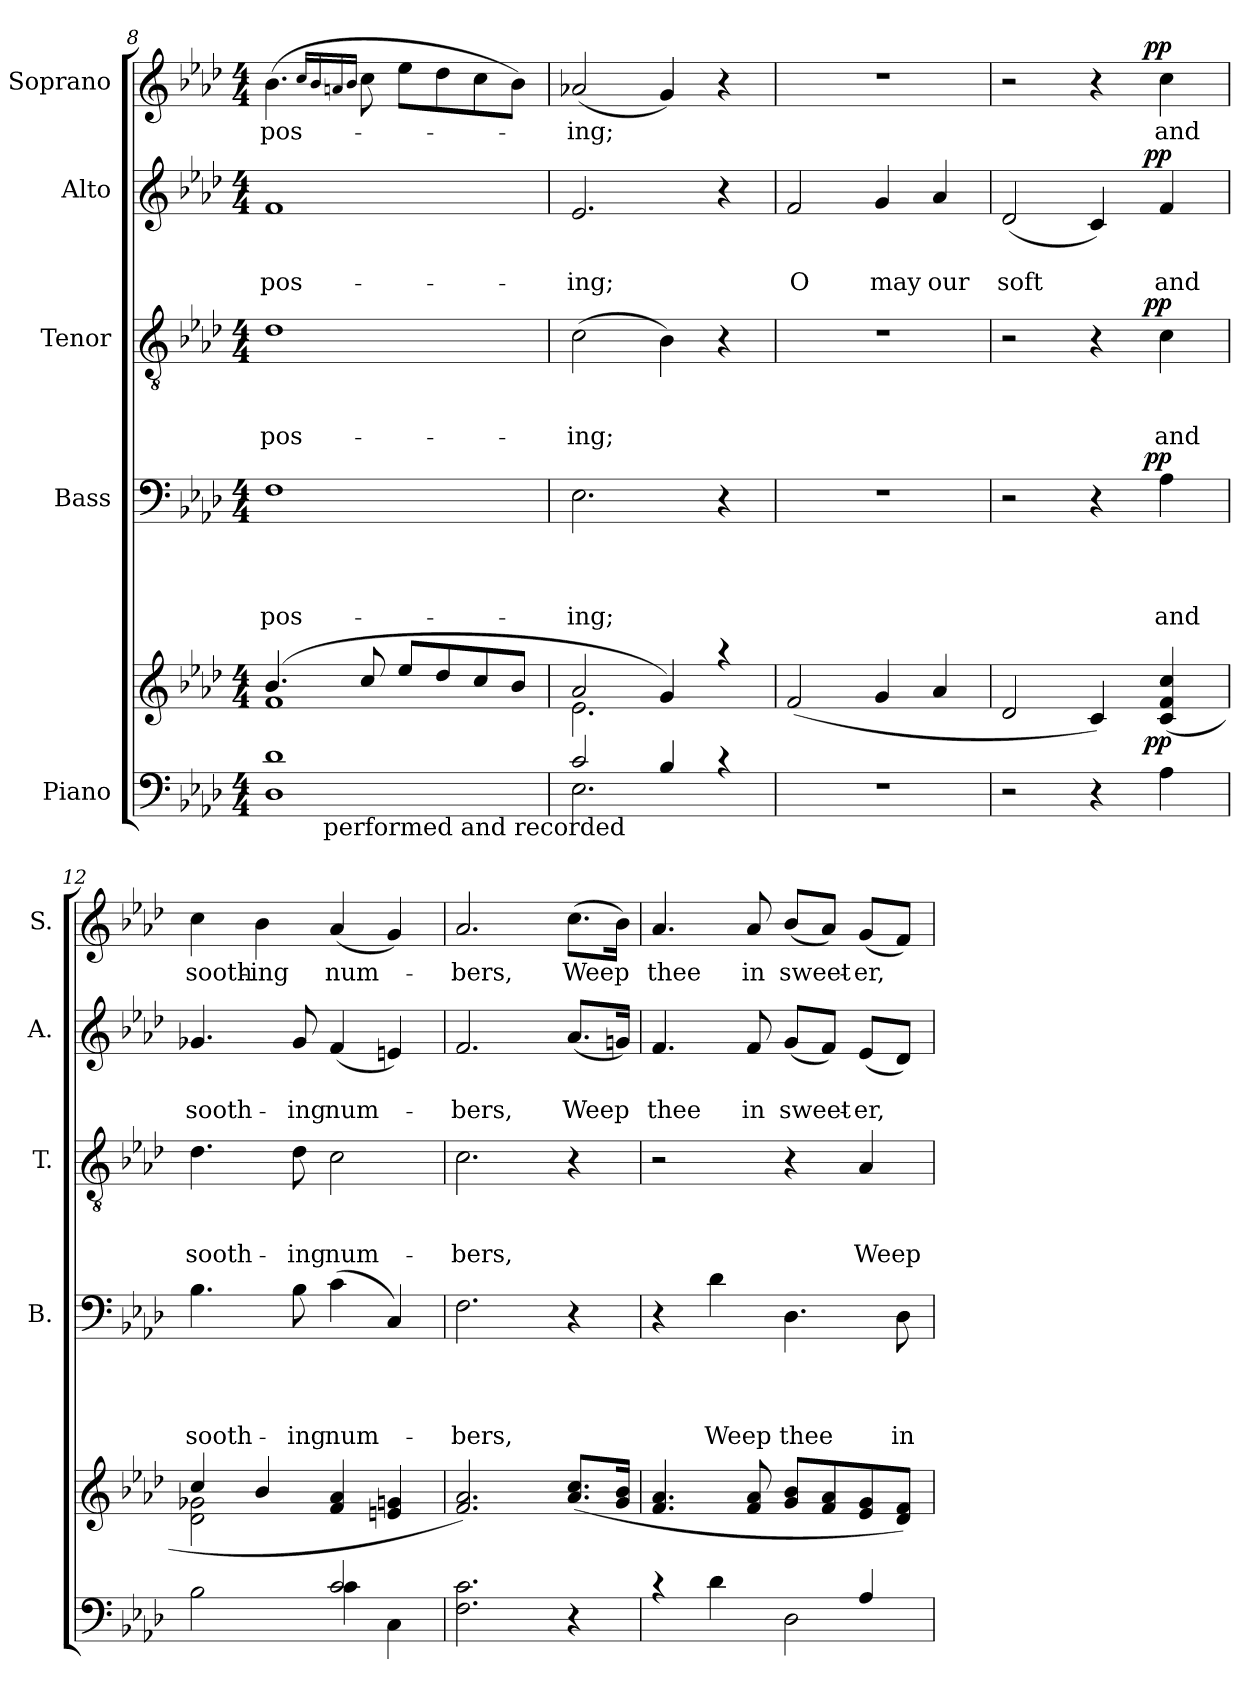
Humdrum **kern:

**kern	**kern	**dynam	**kern	**text	**text	**text	**text	**dynam	**kern	**text	**text	**text	**dynam	**kern	**text	**text	**dynam	**kern	**text	**dynam
*part5	*part5	*part5	*part4	*part4	*part4	*part4	*part4	*part4	*part3	*part3	*part3	*part3	*part3	*part2	*part2	*part2	*part2	*part1	*part1	*part1
*staff6	*staff5	*staff5/6	*staff4	*staff4	*staff4	*staff4	*staff4	*staff4	*staff3	*staff3	*staff3	*staff3	*staff3	*staff2	*staff2	*staff2	*staff2	*staff1	*staff1	*staff1
*I"Piano	*	*	*I"Bass	*	*	*	*	*	*I"Tenor	*	*	*	*	*I"Alto	*	*	*	*I"Soprano	*	*
*	*	*	*I'B.	*	*	*	*	*	*I'T.	*	*	*	*	*I'A.	*	*	*	*I'S.	*	*
*clefF4	*clefG2	*	*clefF4	*	*	*	*	*	*clefGv2	*	*	*	*	*clefG2	*	*	*	*clefG2	*	*
*k[b-e-a-d-]	*k[b-e-a-d-]	*	*k[b-e-a-d-]	*	*	*	*	*	*k[b-e-a-d-]	*	*	*	*	*k[b-e-a-d-]	*	*	*	*k[b-e-a-d-]	*	*
*A-:	*A-:	*	*A-:	*	*	*	*	*	*A-:	*	*	*	*	*A-:	*	*	*	*A-:	*	*
*M4/4	*M4/4	*	*M4/4	*	*	*	*	*	*M4/4	*	*	*	*	*M4/4	*	*	*	*M4/4	*	*
=8	=8	=8	=8	=8	=8	=8	=8	=8	=8	=8	=8	=8	=8	=8	=8	=8	=8	=8	=8	=8
*	*^	*	*	*	*	*	*	*	*	*	*	*	*	*	*	*	*	*	*	*
!	!	!	!	!	!	!	!	!LO:LY:b	!	!	!	!	!LO:LY:b	!	!	!	!LO:LY:b	!	!	!LO:LY:b	!
*^	*	*	*	*	*	*	*	*	*	*	*	*	*	*	*	*	*	*	*	*	*
1D- 1d-	4ryy	(4.b-/	1f	.	1F	.	.	.	-pos-	.	1d-	.	.	-pos-	.	1f	.	-pos-	.	(>4.b-\	-pos-	.
!	!LO:TX:b:t=performed and recorded	!	!	!	!	!	!	!	!	!	!	!	!	!	!	!	!	!	!	!	!	!
.	2.ryy	.	.	.	.	.	.	.	.	.	.	.	.	.	.	.	.	.	.	.	.	.
.	.	.	.	.	.	.	.	.	.	.	.	.	.	.	.	.	.	.	.	16qcc/LL	.	.
.	.	.	.	.	.	.	.	.	.	.	.	.	.	.	.	.	.	.	.	16qb-/	.	.
.	.	.	.	.	.	.	.	.	.	.	.	.	.	.	.	.	.	.	.	16qan/	.	.
.	.	.	.	.	.	.	.	.	.	.	.	.	.	.	.	.	.	.	.	16qb-/JJ	.	.
.	.	8cc/	.	.	.	.	.	.	.	.	.	.	.	.	.	.	.	.	.	8cc\	.	.
.	.	8ee-/L	.	.	.	.	.	.	.	.	.	.	.	.	.	.	.	.	.	8ee-\L	.	.
.	.	8dd-/	.	.	.	.	.	.	.	.	.	.	.	.	.	.	.	.	.	8dd-\	.	.
.	.	8cc/	.	.	.	.	.	.	.	.	.	.	.	.	.	.	.	.	.	8cc\	.	.
.	.	8b-/J	.	.	.	.	.	.	.	.	.	.	.	.	.	.	.	.	.	8b-\J)	.	.
=9	=9	=9	=9	=9	=9	=9	=9	=9	=9	=9	=9	=9	=9	=9	=9	=9	=9	=9	=9	=9	=9	=9
!	!	!	!	!	!	!	!	!	!LO:LY:b	!	!	!	!	!LO:LY:b	!	!	!	!LO:LY:b	!	!	!LO:LY:b	!
2c/	2.E-\	2a-/	2.e-\	.	2.E-\	.	.	.	-ing;	.	(>2c\	.	.	-ing;	.	2.e-/	.	-ing;	.	(<2a-X/	-ing;	.
4B-/	.	4g/)	.	.	.	.	.	.	.	.	4B-\)	.	.	.	.	.	.	.	.	4g/)	.	.
4rc	4ryy	4raa	4ryy	.	4r	.	.	.	.	.	4r	.	.	.	.	4r	.	.	.	4r	.	.
!!LO:PB:g=z
=10	=10	=10	=10	=10	=10	=10	=10	=10	=10	=10	=10	=10	=10	=10	=10	=10	=10	=10	=10	=10	=10	=10
!	!	!	!	!	!	!	!	!	!	!	!	!	!	!	!	!	!	!LO:LY:b	!	!	!	!
*v	*v	*	*	*	*	*	*	*	*	*	*	*	*	*	*	*	*	*	*	*	*	*
*	*v	*v	*	*	*	*	*	*	*	*	*	*	*	*	*	*	*	*	*	*	*
1r	(<2f/	.	1r	.	.	.	.	.	1r	.	.	.	.	2f/	.	O	.	1r	.	.
!	!	!	!	!	!	!	!	!	!	!	!	!	!	!	!	!LO:LY:b	!	!	!	!
.	4g/	.	.	.	.	.	.	.	.	.	.	.	.	4g/	.	may	.	.	.	.
!	!	!	!	!	!	!	!	!	!	!	!	!	!	!	!	!LO:LY:b	!	!	!	!
.	4a-/	.	.	.	.	.	.	.	.	.	.	.	.	4a-/	.	our	.	.	.	.
=11	=11	=11	=11	=11	=11	=11	=11	=11	=11	=11	=11	=11	=11	=11	=11	=11	=11	=11	=11	=11
!	!	!	!	!	!	!	!	!	!	!	!	!	!	!	!	!LO:LY:b	!	!	!	!
*	*^	*	*^	*	*	*	*	*	*^	*	*	*	*	*^	*	*	*	*^	*	*
2r	2d-/	2ryy	.	2r	2ryy	.	.	.	.	.	2r	2ryy	.	.	.	.	(<2d-/	2ryy	.	soft	.	2r	2ryy	.	.
4r	4c/)	8..ryy	.	4r	8..ryy	.	.	.	.	.	4r	8..ryy	.	.	.	.	4c/)	8..ryy	.	.	.	4r	8..ryy	.	.
!	!	!	!LO:DY:b	!	!	!	!	!	!	!LO:DY:a	!	!	!	!	!	!LO:DY:a	!	!	!	!	!LO:DY:a	!	!	!	!LO:DY:a
.	.	4ryy	pp	.	4ryy	.	.	.	.	pp	.	4ryy	.	.	.	pp	.	4ryy	.	.	pp	.	4ryy	.	pp
!	!	!	!	!	!	!	!	!	!LO:LY:b	!	!	!	!	!	!LO:LY:b	!	!	!	!	!LO:LY:b	!	!	!	!LO:LY:b	!
4A-\	(4c/ 4f/ 4cc/	.	.	4A-\	.	.	.	.	and	.	4c\	.	.	.	and	.	4f/	.	.	and	.	4cc\	.	and	.
.	.	32ryy	.	.	32ryy	.	.	.	.	.	.	32ryy	.	.	.	.	.	32ryy	.	.	.	.	32ryy	.	.
=12	=12	=12	=12	=12	=12	=12	=12	=12	=12	=12	=12	=12	=12	=12	=12	=12	=12	=12	=12	=12	=12	=12	=12	=12	=12
*^	*	*	*	*	*	*	*	*	*	*	*	*	*	*	*	*	*	*	*	*	*	*	*	*	*
!	!	!	!	!	!	!	!	!	!	!LO:LY:b	!	!	!	!	!	!LO:LY:b	!	!	!	!	!LO:LY:b	!	!	!	!LO:LY:b	!
*	*	*	*	*	*v	*v	*	*	*	*	*	*	*	*	*	*	*	*v	*v	*	*	*	*v	*v	*	*
*	*	*	*	*	*	*	*	*	*	*	*v	*v	*	*	*	*	*	*	*	*	*	*	*
2ryy	2B-\	4cc/	2d-\ 2g-X\	.	4.B-\	.	.	.	sooth-	.	4.d-\	.	.	sooth-	.	4.g-X/	.	sooth-	.	4cc\	sooth-	.
!	!	!	!	!	!	!	!	!	!	!	!	!	!	!	!	!	!	!	!	!	!LO:LY:b:rj	!
.	.	4b-/	.	.	.	.	.	.	.	.	.	.	.	.	.	.	.	.	.	4b-\	-ing	.
!	!	!	!	!	!	!	!	!	!LO:LY:b	!	!	!	!	!LO:LY:b	!	!	!	!LO:LY:b	!	!	!	!
.	.	.	.	.	8B-\	.	.	.	-ing	.	8d-\	.	.	-ing	.	8g-/	.	-ing	.	.	.	.
!	!	!	!	!	!	!	!	!	!LO:LY:b	!	!	!	!	!LO:LY:b	!	!	!	!LO:LY:b	!	!	!LO:LY:b	!
2c/	4c\	4f/ 4a-/	2ryy	.	(>4c\	.	.	.	num-	.	2c\	.	.	num-	.	(<4f/	.	num-	.	(<4a-/	num-	.
.	4C\	4en/ 4gn/	.	.	4C/)	.	.	.	.	.	.	.	.	.	.	4en/)	.	.	.	4g/)	.	.
*	*	*v	*v	*	*	*	*	*	*	*	*	*	*	*	*	*	*	*	*	*	*	*
=13	=13	=13	=13	=13	=13	=13	=13	=13	=13	=13	=13	=13	=13	=13	=13	=13	=13	=13	=13	=13	=13
!	!	!	!	!	!	!	!	!LO:LY:b	!	!	!	!	!LO:LY:b	!	!	!	!LO:LY:b	!	!	!LO:LY:b	!
*v	*v	*	*	*	*	*	*	*	*	*	*	*	*	*	*	*	*	*	*	*	*
2.F\ 2.c\	2.f/ 2.a-/)	.	2.F\	.	.	.	-bers,	.	2.c\	.	.	-bers,	.	2.f/	.	-bers,	.	2.a-/	-bers,	.
!	!	!	!	!	!	!	!	!	!	!	!	!	!	!	!	!LO:LY:b	!	!	!LO:LY:b	!
4r	(<8.a-/ 8.cc/L	.	4r	.	.	.	.	.	4r	.	.	.	.	(<8.a-/L	.	Weep	.	(>8.cc\L	Weep	.
.	16g/ 16b-/Jk	.	.	.	.	.	.	.	.	.	.	.	.	16gn/Jk)	.	.	.	16b-\Jk)	.	.
=14	=14	=14	=14	=14	=14	=14	=14	=14	=14	=14	=14	=14	=14	=14	=14	=14	=14	=14	=14	=14
*^	*	*	*	*	*	*	*	*	*	*	*	*	*	*	*	*	*	*	*	*
!	!	!	!	!	!	!	!	!	!	!	!	!	!	!	!	!	!LO:LY:b	!	!	!LO:LY:b	!
4rc	2.ryy	4.f/ 4.a-/	.	4r	.	.	.	.	.	2r	.	.	.	.	4.f/	.	thee	.	4.a-/	thee	.
!	!	!	!	!	!	!	!	!LO:LY:b	!	!	!	!	!	!	!	!	!	!	!	!	!
4d-\	.	.	.	4d-\	.	.	.	Weep	.	.	.	.	.	.	.	.	.	.	.	.	.
!	!	!	!	!	!	!	!	!	!	!	!	!	!	!	!	!	!LO:LY:b	!	!	!LO:LY:b	!
.	.	8f/ 8a-/	.	.	.	.	.	.	.	.	.	.	.	.	8f/	.	in	.	8a-/	in	.
!	!	!	!	!	!	!	!	!LO:LY:b	!	!	!	!	!	!	!	!	!LO:LY:b	!	!	!LO:LY:b	!
2D-\	.	8g/ 8b-/L	.	4.D-\	.	.	.	thee	.	4r	.	.	.	.	(<8g/L	.	sweet-	.	(<8b-/L	sweet-	.
.	.	8f/ 8a-/	.	.	.	.	.	.	.	.	.	.	.	.	8f/J)	.	.	.	8a-/J)	.	.
!	!	!	!	!	!	!	!	!	!	!	!	!	!LO:LY:b	!	!	!	!LO:LY:b	!	!	!LO:LY:b	!
.	4A-/	8e-/ 8g/	.	.	.	.	.	.	.	4A-/	.	.	Weep	.	(<8e-/L	.	-er,	.	(<8g/L	-er,	.
!	!	!	!	!	!	!	!	!LO:LY:b	!	!	!	!	!	!	!	!	!	!	!	!	!
.	.	8d-/ 8f/J)	.	8D-\	.	.	.	in	.	.	.	.	.	.	8d-/J)	.	.	.	8f/J)	.	.
*v	*v	*	*	*	*	*	*	*	*	*	*	*	*	*	*	*	*	*	*	*	*
=	=	=	=	=	=	=	=	=	=	=	=	=	=	=	=	=	=	=	=	=
*-	*-	*-	*-	*-	*-	*-	*-	*-	*-	*-	*-	*-	*-	*-	*-	*-	*-	*-	*-	*-
